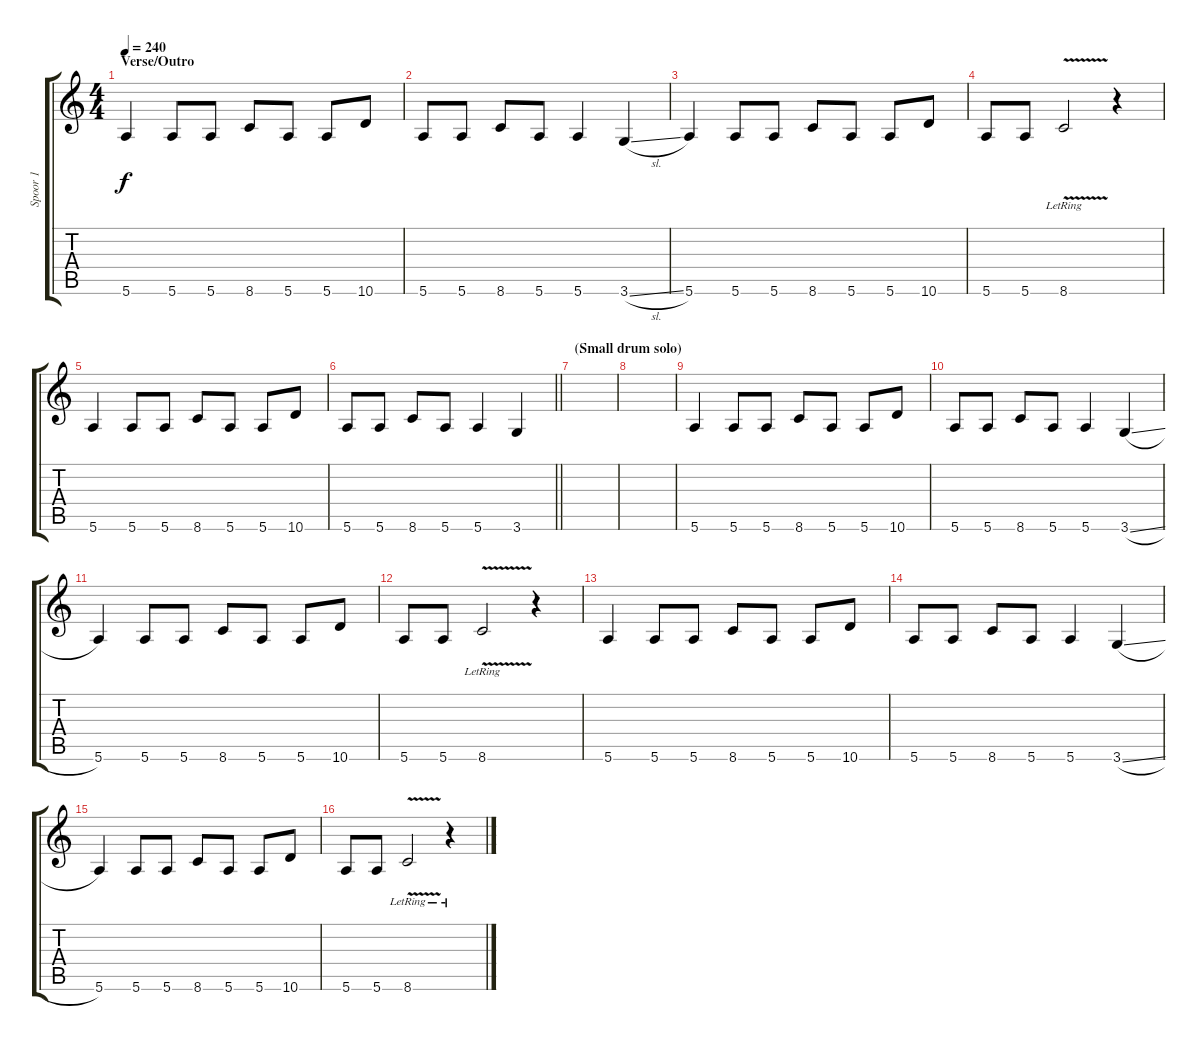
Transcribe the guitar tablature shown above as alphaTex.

\track ("Spoor 1" "Spoor 1") {instrument distortionguitar}
\staff {score tabs}
\tuning (E4 B3 G3 D3 A2 E2) {hide}
\ts (4 4)
\section ("" "Verse/Outro")
\tempo 240
\clef g2
\ks c
5.6.4{dy f beam Up} 5.6.8{beam Up} 5.6.8{beam Up} 8.6.8{beam Up} 5.6.8{beam Up} 5.6.8{beam Up} 10.6.8{beam Up} |
5.6.8{beam Up} 5.6.8{beam Up} 8.6.8{beam Up} 5.6.8{beam Up} 5.6.4{beam Up} 3.6{sl}.4{beam Up} |
5.6.4{beam Up} 5.6.8{beam Up} 5.6.8{beam Up} 8.6.8{beam Up} 5.6.8{beam Up} 5.6.8{beam Up} 10.6.8{beam Up} |
5.6.8{beam Up} 5.6.8{beam Up} 8.6{v lr}.2{beam Up} r.4 |
5.6.4{beam Up} 5.6.8{beam Up} 5.6.8{beam Up} 8.6.8{beam Up} 5.6.8{beam Up} 5.6.8{beam Up} 10.6.8{beam Up} |
\barLineRight lightlight
5.6.8{beam Up} 5.6.8{beam Up} 8.6.8{beam Up} 5.6.8{beam Up} 5.6.4{beam Up} 3.6.4{beam Up} |
\section ("" "(Small drum solo)")
|
|
5.6.4{beam Up} 5.6.8{beam Up} 5.6.8{beam Up} 8.6.8{beam Up} 5.6.8{beam Up} 5.6.8{beam Up} 10.6.8{beam Up} |
5.6.8{beam Up} 5.6.8{beam Up} 8.6.8{beam Up} 5.6.8{beam Up} 5.6.4{beam Up} 3.6{sl}.4{beam Up} |
5.6.4{beam Up} 5.6.8{beam Up} 5.6.8{beam Up} 8.6.8{beam Up} 5.6.8{beam Up} 5.6.8{beam Up} 10.6.8{beam Up} |
5.6.8{beam Up} 5.6.8{beam Up} 8.6{v lr}.2{beam Up} r.4 |
5.6.4{beam Up} 5.6.8{beam Up} 5.6.8{beam Up} 8.6.8{beam Up} 5.6.8{beam Up} 5.6.8{beam Up} 10.6.8{beam Up} |
5.6.8{beam Up} 5.6.8{beam Up} 8.6.8{beam Up} 5.6.8{beam Up} 5.6.4{beam Up} 3.6{sl}.4{beam Up} |
5.6.4{beam Up} 5.6.8{beam Up} 5.6.8{beam Up} 8.6.8{beam Up} 5.6.8{beam Up} 5.6.8{beam Up} 10.6.8{beam Up} |
5.6.8{beam Up} 5.6.8{beam Up} 8.6{v lr}.2{beam Up} r.4
